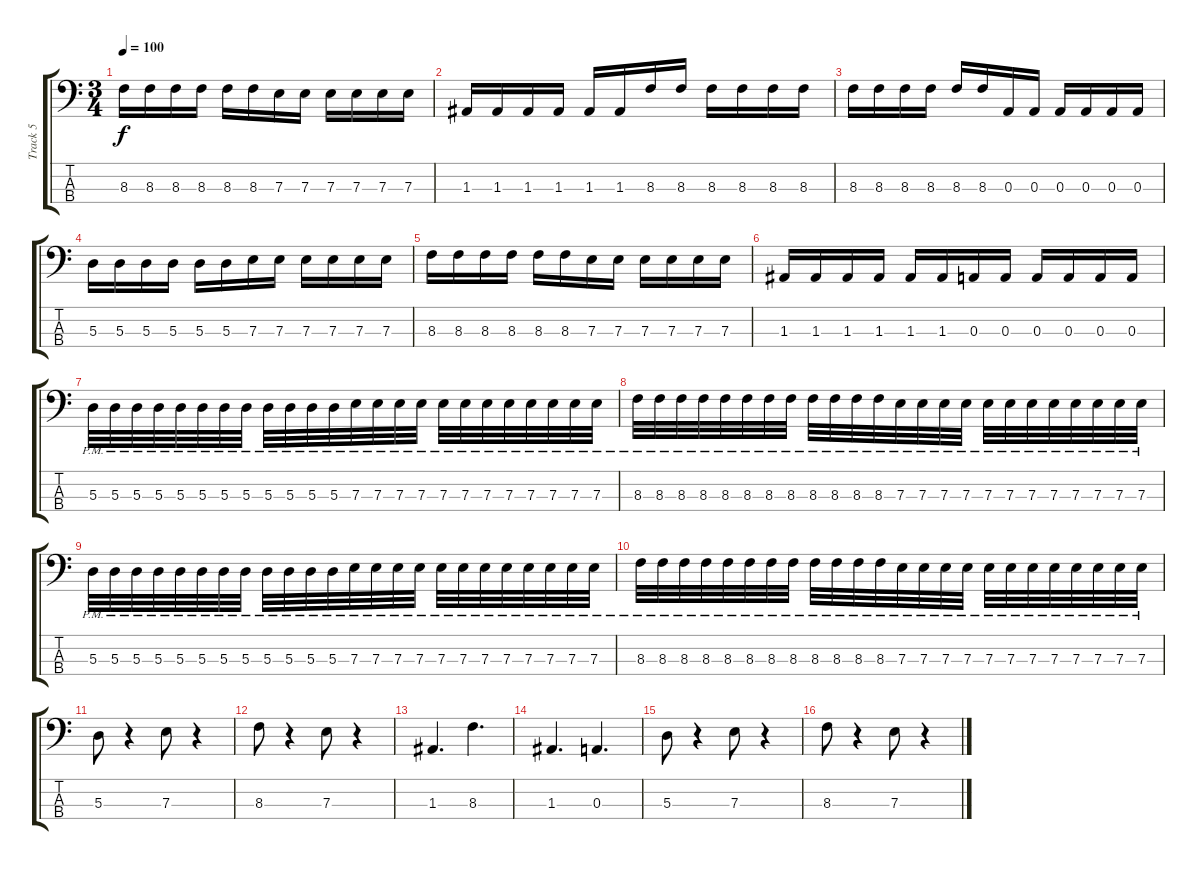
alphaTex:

\track ("Track 5" "Track 5") {instrument electricbasspick}
\staff {score tabs}
\tuning (G2 D2 A1 E1) {hide}
\ts (3 4)
\tempo 100
\clef f4
\ks c
8.3.16{dy f} 8.3.16 8.3.16 8.3.16 8.3.16 8.3.16 7.3.16 7.3.16 7.3.16 7.3.16 7.3.16 7.3.16 |
1.3.16 1.3.16 1.3.16 1.3.16 1.3.16 1.3.16 8.3.16 8.3.16 8.3.16 8.3.16 8.3.16 8.3.16 |
8.3.16 8.3.16 8.3.16 8.3.16 8.3.16 8.3.16 0.3.16 0.3.16 0.3.16 0.3.16 0.3.16 0.3.16 |
5.3.16 5.3.16 5.3.16 5.3.16 5.3.16 5.3.16 7.3.16 7.3.16 7.3.16 7.3.16 7.3.16 7.3.16 |
8.3.16 8.3.16 8.3.16 8.3.16 8.3.16 8.3.16 7.3.16 7.3.16 7.3.16 7.3.16 7.3.16 7.3.16 |
1.3.16 1.3.16 1.3.16 1.3.16 1.3.16 1.3.16 0.3.16 0.3.16 0.3.16 0.3.16 0.3.16 0.3.16 |
5.3{pm}.32 5.3{pm}.32 5.3{pm}.32 5.3{pm}.32 5.3{pm}.32 5.3{pm}.32 5.3{pm}.32 5.3{pm}.32 5.3{pm}.32 5.3{pm}.32 5.3{pm}.32 5.3{pm}.32 7.3{pm}.32 7.3{pm}.32 7.3{pm}.32 7.3{pm}.32 7.3{pm}.32 7.3{pm}.32 7.3{pm}.32 7.3{pm}.32 7.3{pm}.32 7.3{pm}.32 7.3{pm}.32 7.3{pm}.32 |
8.3{pm}.32 8.3{pm}.32 8.3{pm}.32 8.3{pm}.32 8.3{pm}.32 8.3{pm}.32 8.3{pm}.32 8.3{pm}.32 8.3{pm}.32 8.3{pm}.32 8.3{pm}.32 8.3{pm}.32 7.3{pm}.32 7.3{pm}.32 7.3{pm}.32 7.3{pm}.32 7.3{pm}.32 7.3{pm}.32 7.3{pm}.32 7.3{pm}.32 7.3{pm}.32 7.3{pm}.32 7.3{pm}.32 7.3{pm}.32 |
5.3{pm}.32 5.3{pm}.32 5.3{pm}.32 5.3{pm}.32 5.3{pm}.32 5.3{pm}.32 5.3{pm}.32 5.3{pm}.32 5.3{pm}.32 5.3{pm}.32 5.3{pm}.32 5.3{pm}.32 7.3{pm}.32 7.3{pm}.32 7.3{pm}.32 7.3{pm}.32 7.3{pm}.32 7.3{pm}.32 7.3{pm}.32 7.3{pm}.32 7.3{pm}.32 7.3{pm}.32 7.3{pm}.32 7.3{pm}.32 |
8.3{pm}.32 8.3{pm}.32 8.3{pm}.32 8.3{pm}.32 8.3{pm}.32 8.3{pm}.32 8.3{pm}.32 8.3{pm}.32 8.3{pm}.32 8.3{pm}.32 8.3{pm}.32 8.3{pm}.32 7.3{pm}.32 7.3{pm}.32 7.3{pm}.32 7.3{pm}.32 7.3{pm}.32 7.3{pm}.32 7.3{pm}.32 7.3{pm}.32 7.3{pm}.32 7.3{pm}.32 7.3{pm}.32 7.3{pm}.32 |
5.3.8 r.4 7.3.8 r.4 |
8.3.8 r.4 7.3.8 r.4 |
1.3.4{d} 8.3.4{d} |
1.3.4{d} 0.3.4{d} |
5.3.8 r.4 7.3.8 r.4 |
8.3.8 r.4 7.3.8 r.4
